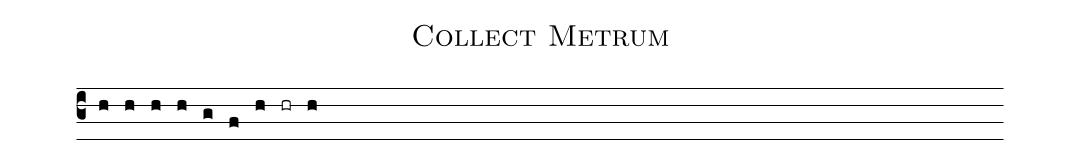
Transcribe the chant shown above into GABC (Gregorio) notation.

name: Collect Metrum;
%%
(c3)
(h) (h) (h) (h) (g) (f) (h) (hr) (h)
